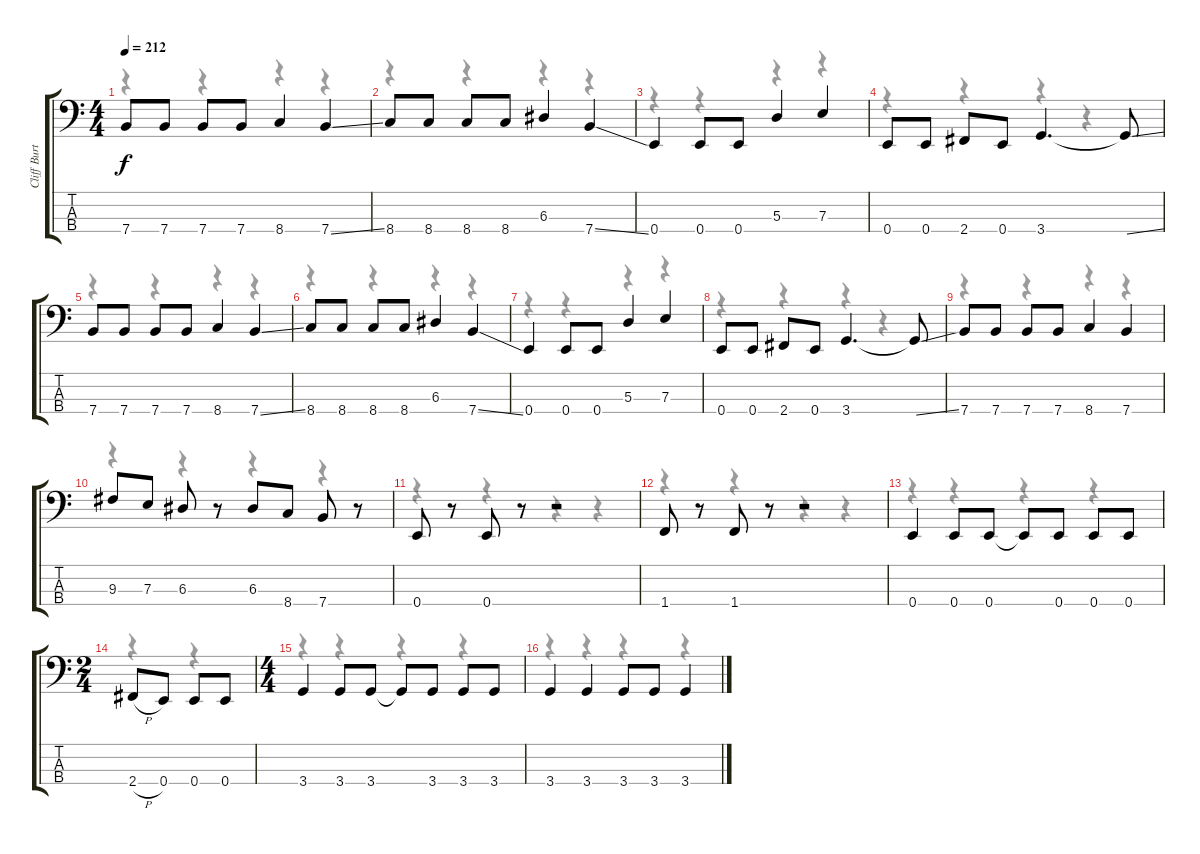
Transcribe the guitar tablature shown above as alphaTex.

\track ("Cliff Burton" "Cliff Burt") {instrument electricbassfinger}
\staff {score tabs}
\tuning (G2 D2 A1 E1) {hide}
\voice
\ts (4 4)
\tempo 212
\clef f4
\ks c
7.4.8{dy f} 7.4.8 7.4.8 7.4.8 8.4.4 7.4{ss}.4 |
8.4.8 8.4.8 8.4.8 8.4.8 6.3.4 7.4{ss}.4 |
0.4.4 0.4.8 0.4.8 5.3.4 7.3.4 |
0.4.8 0.4.8 2.4.8 0.4.8 3.4.4{d} 3.4{ss t}.8 |
7.4.8 7.4.8 7.4.8 7.4.8 8.4.4 7.4{ss}.4 |
8.4.8 8.4.8 8.4.8 8.4.8 6.3.4 7.4{ss}.4 |
0.4.4 0.4.8 0.4.8 5.3.4 7.3.4 |
0.4.8 0.4.8 2.4.8 0.4.8 3.4.4{d} 3.4{ss t}.8 |
7.4.8 7.4.8 7.4.8 7.4.8 8.4.4 7.4.4 |
9.3.8 7.3.8 6.3.8 r.8 6.3.8 8.4.8 7.4.8 r.8 |
0.4.8 r.8 0.4.8 r.8 r.2 |
1.4.8 r.8 1.4.8 r.8 r.2 |
0.4.4 0.4.8 0.4.8 0.4{t}.8 0.4.8 0.4.8 0.4.8 |
\ts (2 4)
2.4{h}.8 0.4.8 0.4.8 0.4.8 |
\ts (4 4)
3.4.4 3.4.8 3.4.8 3.4{t}.8 3.4.8 3.4.8 3.4.8 |
3.4.4 3.4.4 3.4.8 3.4.8 3.4.4
\voice
\clef f4
\ottava regular
\simile none
\ks c
r.4{dy f} r.4 r.4 r.4 |
r.4 r.4 r.4 r.4 |
r.4 r.4 r.4 r.4 |
r.4 r.4 r.4 r.4 |
r.4 r.4 r.4 r.4 |
r.4 r.4 r.4 r.4 |
r.4 r.4 r.4 r.4 |
r.4 r.4 r.4 r.4 |
r.4 r.4 r.4 r.4 |
r.4 r.4 r.4 r.4 |
r.4 r.4 r.4 r.4 |
r.4 r.4 r.4 r.4 |
r.4 r.4 r.4 r.4 |
r.4 r.4 |
r.4 r.4 r.4 r.4 |
r.4 r.4 r.4 r.4
